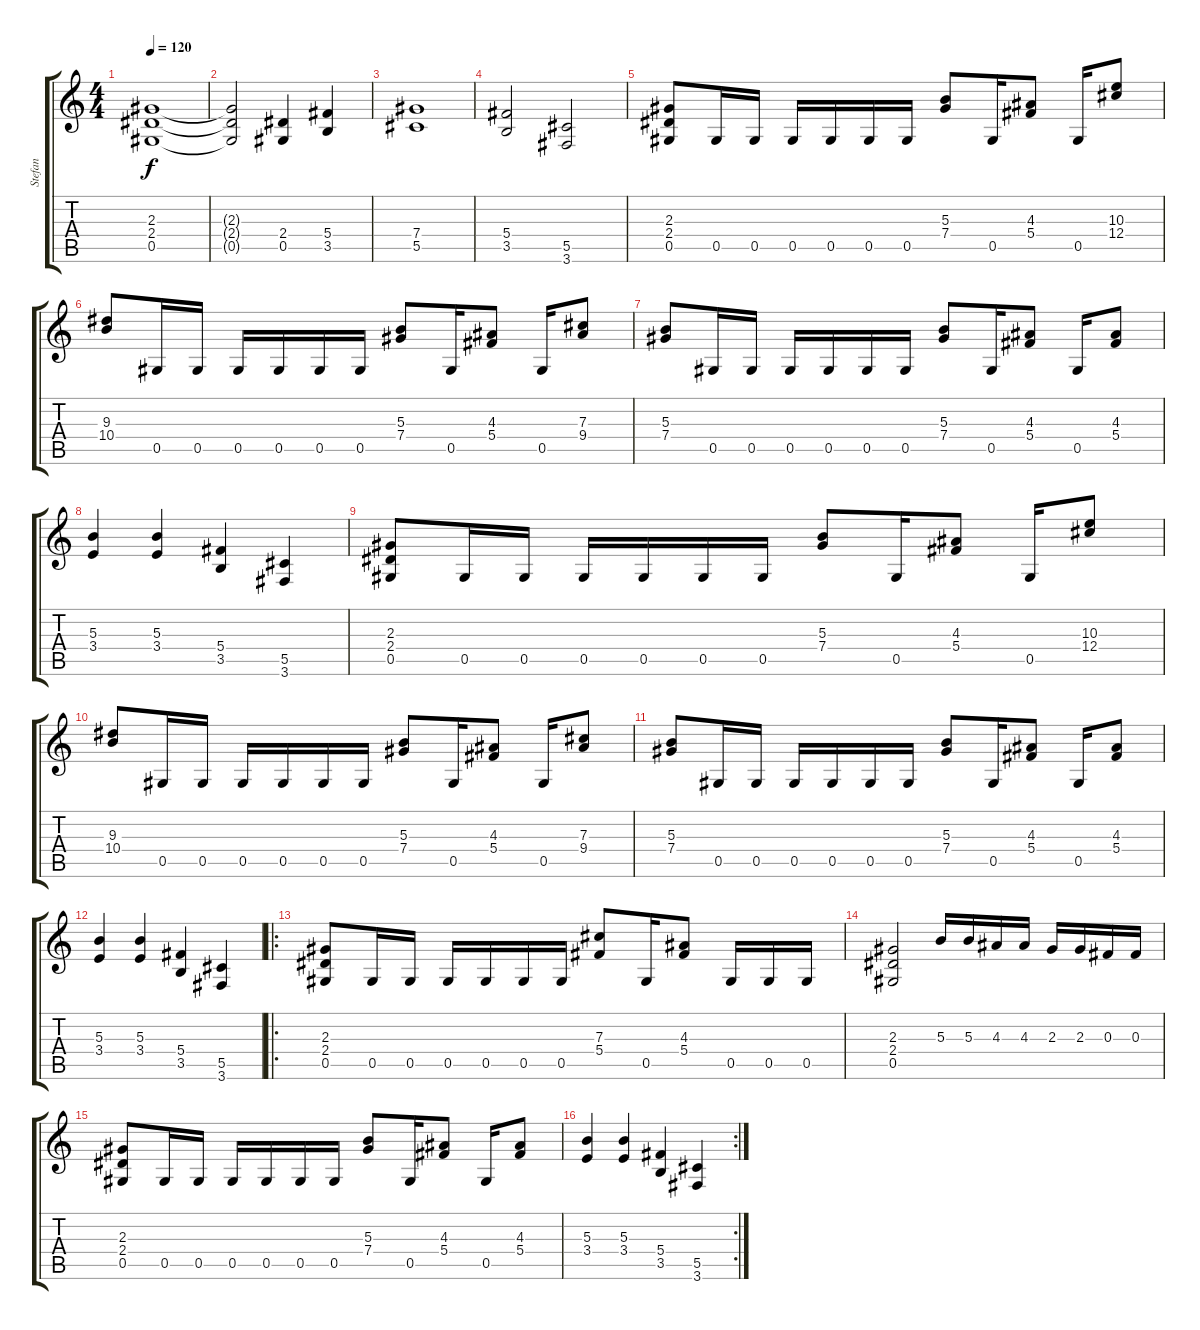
\track ("Stefan" "Stefan") {instrument distortionguitar}
\staff {score tabs}
\tuning (Eb4 Bb3 Gb3 Db3 Ab2 Eb2) {hide}
\ts (4 4)
\tempo 120
\clef g2
\ks c
(2.3 2.4 0.5).1{dy f} |
(2.3{t} 2.4{t} 0.5{t}).2 (2.4 0.5).4 (5.4 3.5).4 |
(7.4 5.5).1 |
(5.4 3.5).2 (5.5 3.6).2 |
(2.3 2.4 0.5).8 0.5.16 0.5.16 0.5.16 0.5.16 0.5.16 0.5.16 (5.3 7.4).8 0.5.16 (4.3 5.4).8 0.5.16 (10.3 12.4).8 |
(9.3 10.4).8 0.5.16 0.5.16 0.5.16 0.5.16 0.5.16 0.5.16 (5.3 7.4).8 0.5.16 (4.3 5.4).8 0.5.16 (7.3 9.4).8 |
(5.3 7.4).8 0.5.16 0.5.16 0.5.16 0.5.16 0.5.16 0.5.16 (5.3 7.4).8 0.5.16 (4.3 5.4).8 0.5.16 (4.3 5.4).8 |
(5.3 3.4).4 (5.3 3.4).4 (5.4 3.5).4 (5.5 3.6).4 |
(2.3 2.4 0.5).8 0.5.16 0.5.16 0.5.16 0.5.16 0.5.16 0.5.16 (5.3 7.4).8 0.5.16 (4.3 5.4).8 0.5.16 (10.3 12.4).8 |
(9.3 10.4).8 0.5.16 0.5.16 0.5.16 0.5.16 0.5.16 0.5.16 (5.3 7.4).8 0.5.16 (4.3 5.4).8 0.5.16 (7.3 9.4).8 |
(5.3 7.4).8 0.5.16 0.5.16 0.5.16 0.5.16 0.5.16 0.5.16 (5.3 7.4).8 0.5.16 (4.3 5.4).8 0.5.16 (4.3 5.4).8 |
(5.3 3.4).4 (5.3 3.4).4 (5.4 3.5).4 (5.5 3.6).4 |
\ro
(2.3 2.4 0.5).8 0.5.16 0.5.16 0.5.16 0.5.16 0.5.16 0.5.16 (7.3 5.4).8 0.5.16 (4.3 5.4).8 0.5.16 0.5.16 0.5.16 |
(2.3 2.4 0.5).2 5.3.16 5.3.16 4.3.16 4.3.16 2.3.16 2.3.16 0.3.16 0.3.16 |
(2.3 2.4 0.5).8 0.5.16 0.5.16 0.5.16 0.5.16 0.5.16 0.5.16 (5.3 7.4).8 0.5.16 (4.3 5.4).8 0.5.16 (4.3 5.4).8 |
\rc 2
(5.3 3.4).4 (5.3 3.4).4 (5.4 3.5).4 (5.5 3.6).4
